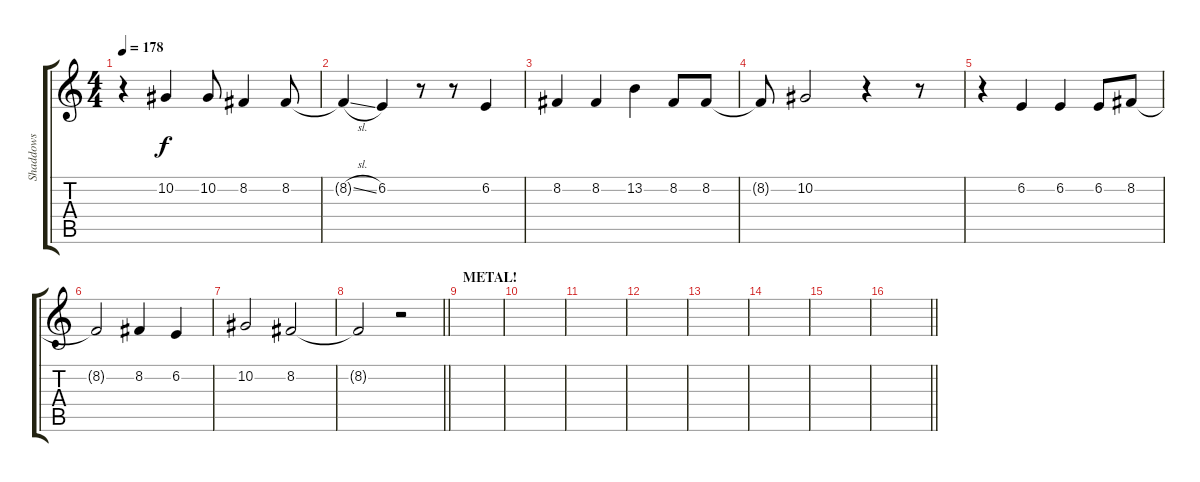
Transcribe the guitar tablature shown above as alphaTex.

\track ("Shaddows" "Shaddows") {instrument cello}
\staff {score tabs}
\tuning (Eb4 Bb3 Gb3 Db3 Ab2 Eb2) {hide}
\ts (4 4)
\tempo 178
\clef g2
\ks c
r.4{dy f} 10.2.4 10.2.8 8.2.4 8.2.8 |
8.2{sl t}.4 6.2.4 r.8 r.8 6.2.4 |
8.2.4 8.2.4 13.2.4 8.2.8 8.2.8 |
8.2{t}.8 10.2.2 r.4 r.8 |
r.4 6.2.4 6.2.4 6.2.8 8.2.8 |
8.2{t}.2 8.2.4 6.2.4 |
10.2.2 8.2.2 |
\barLineRight lightlight
8.2{t}.2 r.2 |
\section ("" "METAL!")
|
|
|
|
|
|
|
\barLineRight lightlight
